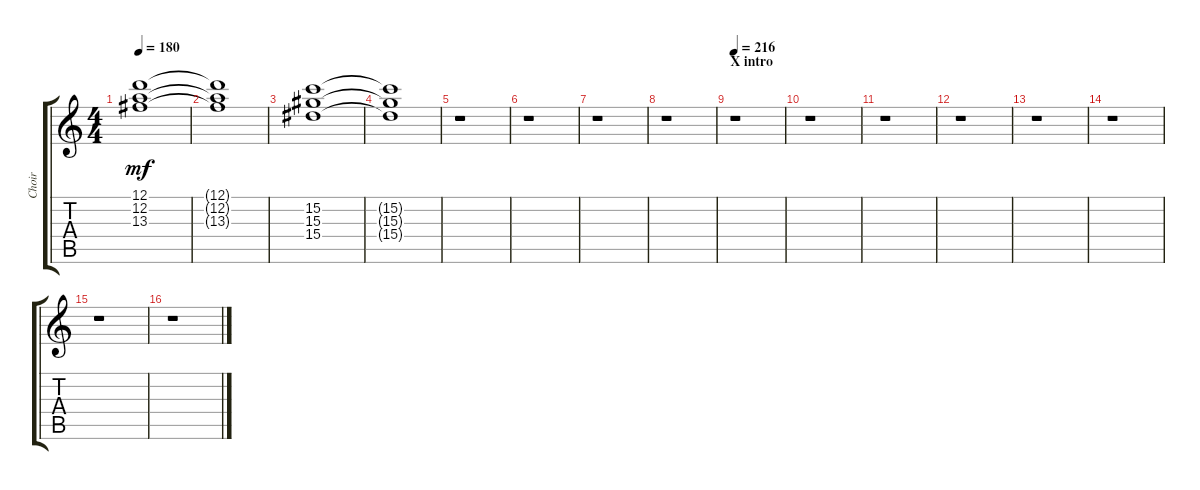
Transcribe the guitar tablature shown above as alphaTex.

\track ("Choir" "Choir") {instrument electricguitarclean}
\staff {score tabs}
\tuning (D4 A3 F3 C3 G2 C2) {hide}
\ts (4 4)
\tempo 180
\clef g2
\ks aminor
(12.1 12.2 13.3).1{dy mf} |
(12.1{t} 12.2{t} 13.3{t}).1 |
(15.2 15.3 15.4).1 |
(15.2{t} 15.3{t} 15.4{t}).1 |
r.1 |
r.1 |
r.1 |
r.1 |
\section ("" "X intro")
\tempo 216
r.1 |
r.1 |
r.1 |
r.1 |
r.1 |
r.1 |
r.1 |
r.1
